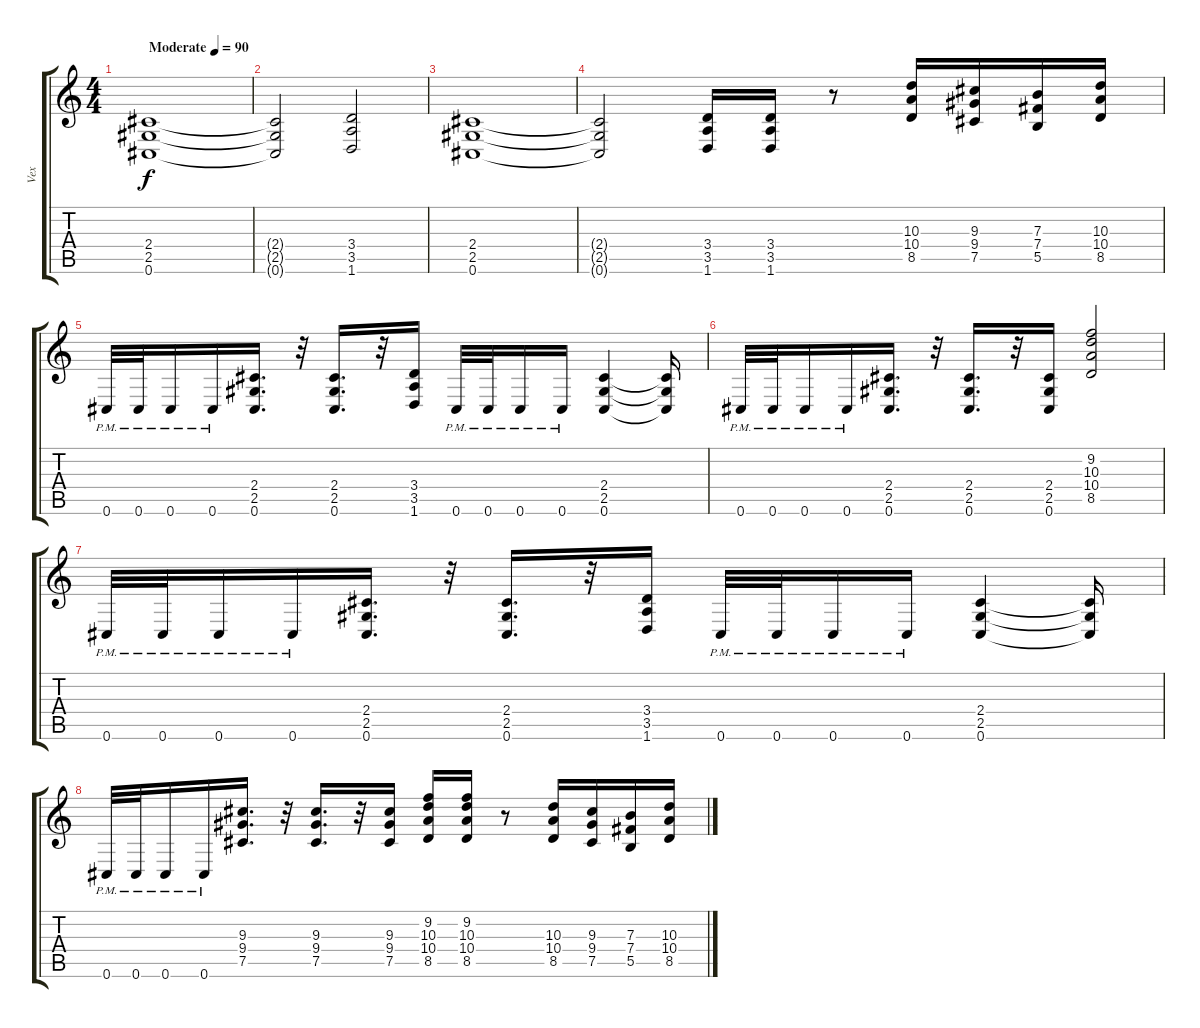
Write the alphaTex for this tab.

\track ("Vex" "Vex") {instrument distortionguitar}
\staff {score tabs}
\tuning (Db4 Ab3 E3 B2 Gb2 Db2) {hide}
\ts (4 4)
\tempo (90 "Moderate")
\clef g2
\ks c
(2.4 2.5 0.6).1{dy f instrument distortionguitar} |
(2.4{t} 2.5{t} 0.6{t}).2 (3.4 3.5 1.6).2 |
(2.4 2.5 0.6).1 |
(2.4{t} 2.5{t} 0.6{t}).2 (3.4 3.5 1.6).16 (3.4 3.5 1.6).16 r.8 (10.3 10.4 8.5).16 (9.3 9.4 7.5).16 (7.3 7.4 5.5).16 (10.3 10.4 8.5).16 |
0.6{pm}.32 0.6{pm}.32 0.6{pm}.16 0.6{pm}.16 (2.4 2.5 0.6).16{d} r.32 (2.4 2.5 0.6).16{d} r.32 (3.4 3.5 1.6).16 0.6{pm}.32 0.6{pm}.32 0.6{pm}.16 0.6{pm}.16 (2.4 2.5 0.6).4 (2.4{t} 2.5{t} 0.6{t}).16 |
0.6{pm}.32 0.6{pm}.32 0.6{pm}.16 0.6{pm}.16 (2.4 2.5 0.6).16{d} r.32 (2.4 2.5 0.6).16{d} r.32 (2.4 2.5 0.6).16 (9.2 10.3 10.4 8.5).2 |
0.6{pm}.32 0.6{pm}.32 0.6{pm}.16 0.6{pm}.16 (2.4 2.5 0.6).16{d} r.32 (2.4 2.5 0.6).16{d} r.32 (3.4 3.5 1.6).16 0.6{pm}.32 0.6{pm}.32 0.6{pm}.16 0.6{pm}.16 (2.4 2.5 0.6).4 (2.4{t} 2.5{t} 0.6{t}).16 |
0.6{pm}.32 0.6{pm}.32 0.6{pm}.16 0.6{pm}.16 (9.3 9.4 7.5).16{d} r.32 (9.3 9.4 7.5).16{d} r.32 (9.3 9.4 7.5).16 (9.2 10.3 10.4 8.5).16 (9.2 10.3 10.4 8.5).16 r.8 (10.3 10.4 8.5).16 (9.3 9.4 7.5).16 (7.3 7.4 5.5).16 (10.3 10.4 8.5).16
